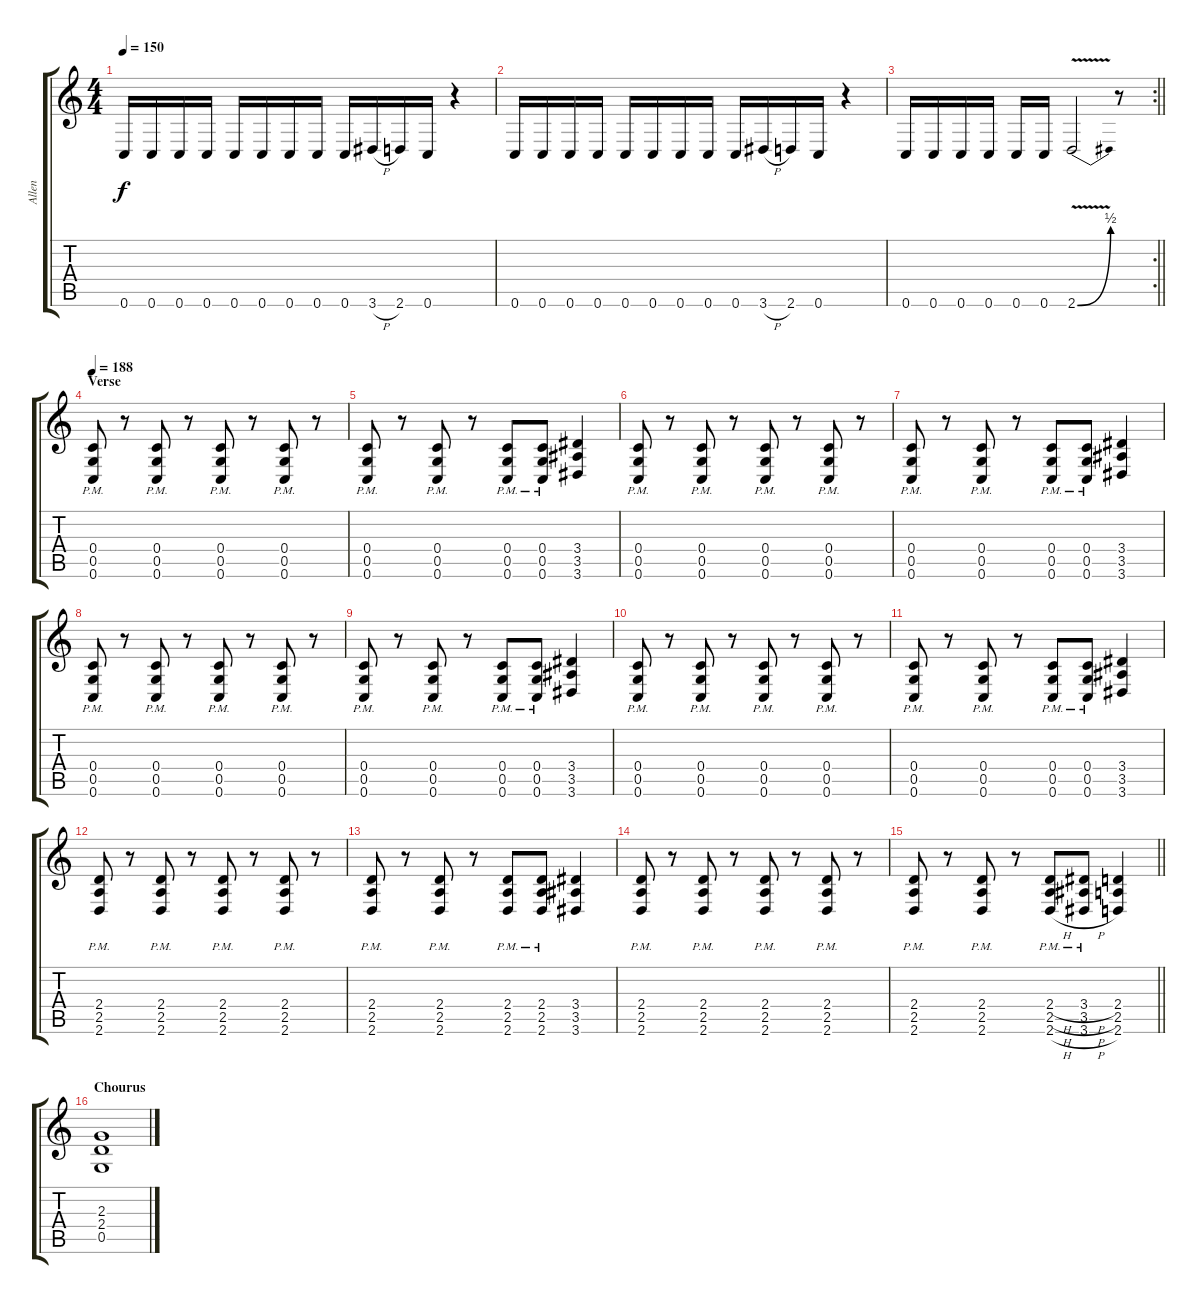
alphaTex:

\track ("Allen" "Allen") {instrument distortionguitar}
\staff {score tabs}
\tuning (D4 A3 F3 C3 G2 C2) {hide}
\ts (4 4)
\tempo 150
\clef g2
\ks c
0.6.16{dy f beam Up} 0.6.16{beam Up} 0.6.16{beam Up} 0.6.16 0.6.16 0.6.16 0.6.16 0.6.16 0.6.16 3.6{h}.16 2.6.16 0.6.16 r.4 |
0.6.16{beam Up} 0.6.16{beam Up} 0.6.16{beam Up} 0.6.16 0.6.16 0.6.16 0.6.16 0.6.16 0.6.16 3.6{h}.16 2.6.16 0.6.16 r.4 |
\rc 2
\barLineRight lightlight
0.6.16{beam Up} 0.6.16{beam Up} 0.6.16{beam Up} 0.6.16 0.6.16 0.6.16 2.6{be (bend 0 0 60 2) v}.2 r.8 |
\section ("" "Verse")
\tempo 188
(0.4{pm} 0.5{pm} 0.6{pm}).8 r.8 (0.4{pm} 0.5{pm} 0.6{pm}).8 r.8 (0.4{pm} 0.5{pm} 0.6{pm}).8 r.8 (0.4{pm} 0.5{pm} 0.6{pm}).8 r.8 |
(0.4{pm} 0.5{pm} 0.6{pm}).8 r.8 (0.4{pm} 0.5{pm} 0.6{pm}).8 r.8 (0.4{pm} 0.5{pm} 0.6{pm}).8 (0.4 0.5{pm} 0.6{pm}).8 (3.4 3.5 3.6).4 |
(0.4{pm} 0.5{pm} 0.6{pm}).8 r.8 (0.4{pm} 0.5{pm} 0.6{pm}).8 r.8 (0.4{pm} 0.5{pm} 0.6{pm}).8 r.8 (0.4{pm} 0.5{pm} 0.6{pm}).8 r.8 |
(0.4{pm} 0.5{pm} 0.6{pm}).8 r.8 (0.4{pm} 0.5{pm} 0.6{pm}).8 r.8 (0.4{pm} 0.5{pm} 0.6{pm}).8 (0.4 0.5{pm} 0.6{pm}).8 (3.4 3.5 3.6).4 |
(0.4{pm} 0.5{pm} 0.6{pm}).8 r.8 (0.4{pm} 0.5{pm} 0.6{pm}).8 r.8 (0.4{pm} 0.5{pm} 0.6{pm}).8 r.8 (0.4{pm} 0.5{pm} 0.6{pm}).8 r.8 |
(0.4{pm} 0.5{pm} 0.6{pm}).8 r.8 (0.4{pm} 0.5{pm} 0.6{pm}).8 r.8 (0.4{pm} 0.5{pm} 0.6{pm}).8 (0.4 0.5{pm} 0.6{pm}).8 (3.4 3.5 3.6).4 |
(0.4{pm} 0.5{pm} 0.6{pm}).8 r.8 (0.4{pm} 0.5{pm} 0.6{pm}).8 r.8 (0.4{pm} 0.5{pm} 0.6{pm}).8 r.8 (0.4{pm} 0.5{pm} 0.6{pm}).8 r.8 |
(0.4{pm} 0.5{pm} 0.6{pm}).8 r.8 (0.4{pm} 0.5{pm} 0.6{pm}).8 r.8 (0.4{pm} 0.5{pm} 0.6{pm}).8 (0.4 0.5{pm} 0.6{pm}).8 (3.4 3.5 3.6).4 |
(2.4{pm} 2.5{pm} 2.6{pm}).8 r.8 (2.4{pm} 2.5{pm} 2.6{pm}).8 r.8 (2.4{pm} 2.5{pm} 2.6{pm}).8 r.8 (2.4{pm} 2.5{pm} 2.6{pm}).8 r.8 |
(2.4{pm} 2.5{pm} 2.6{pm}).8 r.8 (2.4{pm} 2.5{pm} 2.6{pm}).8 r.8 (2.4{pm} 2.5{pm} 2.6{pm}).8 (2.4{pm} 2.5{pm} 2.6{pm}).8 (3.4 3.5 3.6).4 |
(2.4{pm} 2.5{pm} 2.6{pm}).8 r.8 (2.4{pm} 2.5{pm} 2.6{pm}).8 r.8 (2.4{pm} 2.5{pm} 2.6{pm}).8 r.8 (2.4{pm} 2.5{pm} 2.6{pm}).8 r.8 |
\barLineRight lightlight
(2.4{pm} 2.5{pm} 2.6{pm}).8 r.8 (2.4{pm} 2.5{pm} 2.6{pm}).8 r.8 (2.4{h pm} 2.5{h pm} 2.6{h pm}).8 (3.4{h pm} 3.5{h pm} 3.6{h pm}).8 (2.4 2.5 2.6).4 |
\section ("" "Chourus")
(2.3 2.4 0.5).1
